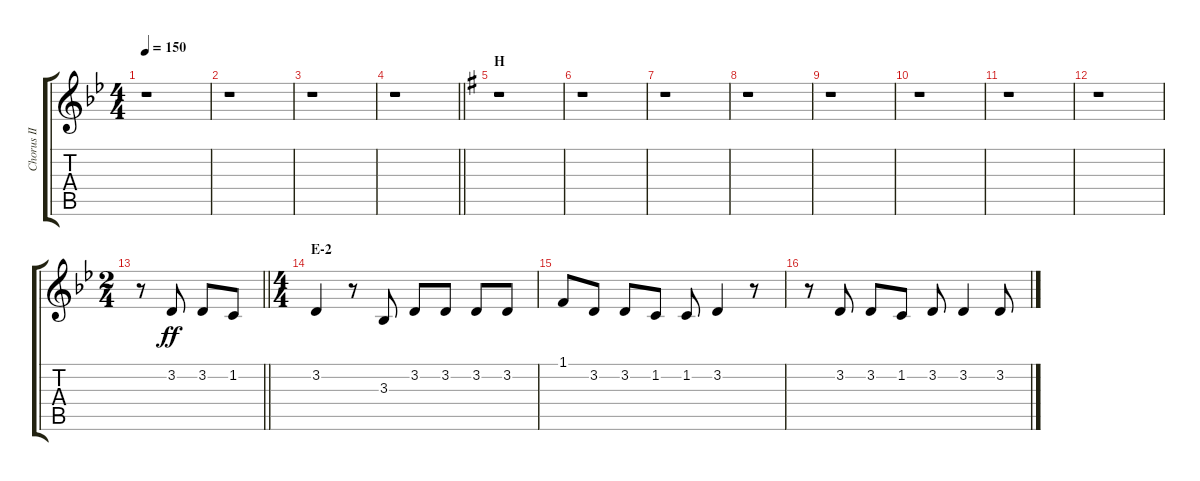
\track ("Chorus II" "Chorus II") {instrument voiceoohs}
\staff {score tabs}
\tuning (E4 B3 G3 D3 A2 E2) {hide}
\ts (4 4)
\tempo 150
\clef g2
\ks bb
r.1{dy ff} |
r.1 |
r.1 |
\barLineRight lightlight
r.1 |
\section ("" "H")
\ks g
r.1 |
r.1 |
r.1 |
r.1 |
r.1 |
r.1 |
r.1 |
r.1 |
\ts (2 4)
\barLineRight lightlight
\ks bb
r.8 3.2.8 3.2.8 1.2.8 |
\ts (4 4)
\section ("" "E-2")
3.2.4 r.8 3.3.8 3.2.8 3.2.8 3.2.8 3.2.8 |
1.1.8 3.2.8 3.2.8 1.2.8 1.2.8 3.2.4 r.8 |
r.8 3.2.8 3.2.8 1.2.8 3.2.8 3.2.4 3.2.8
